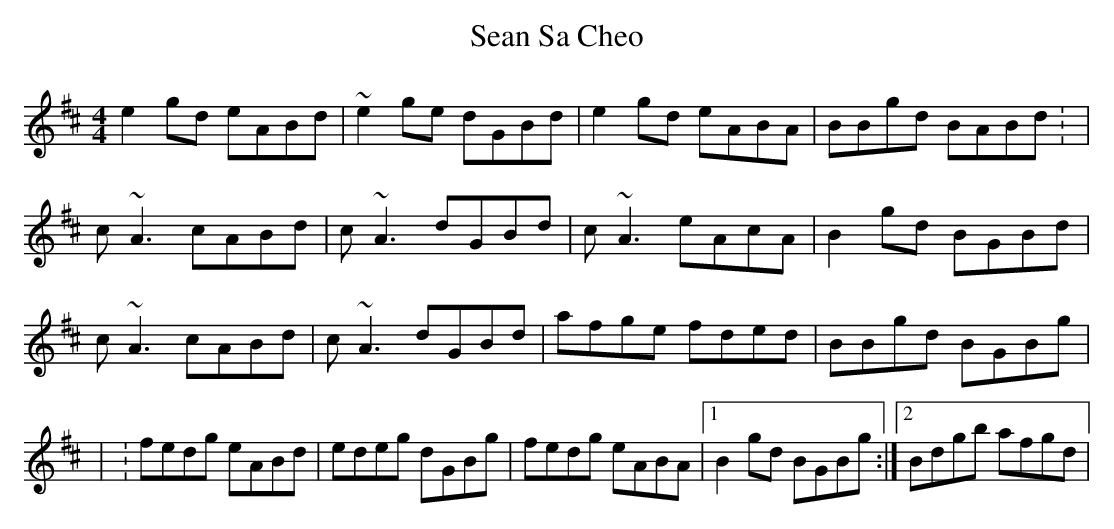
X:1
T:Sean Sa Cheo
L:1/8
M:4/4
K:Edor
e2gd eABd|~e2ge dGBd|e2gd eABA|BBgd BABd: |
c~A3 cABd|c~A3 dGBd|c~A3 eAcA|B2gd BGBd|
c~A3 cABd|c~A3 dGBd|afge fded|BBgd BGBg|
| :fedg eABd|edeg dGBg|fedg eABA|1B2gd BGBg:|2Bdgb afgd|
